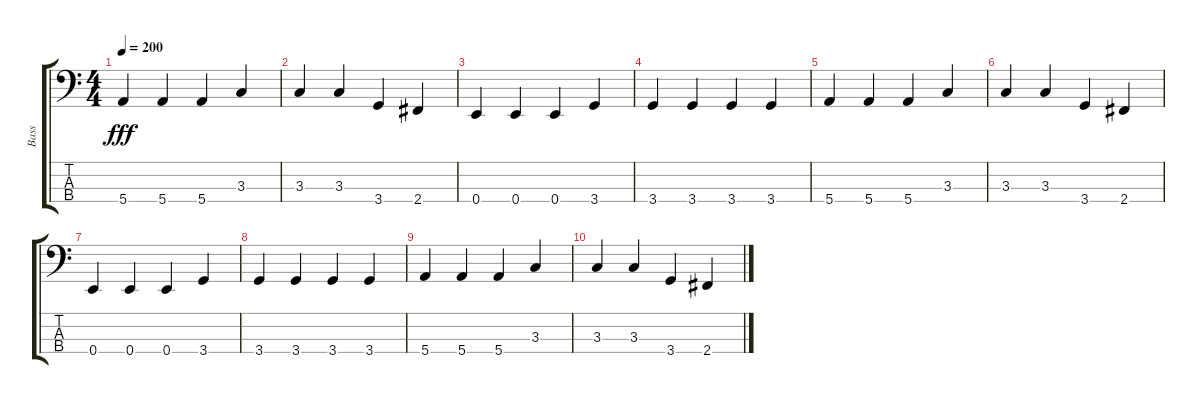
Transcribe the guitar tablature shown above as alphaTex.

\track ("Bass" "Bass") {instrument electricbasspick}
\staff {score tabs}
\tuning (G2 D2 A1 E1) {hide}
\ts (4 4)
\tempo 200
\clef f4
\ks c
5.4.4{dy fff} 5.4.4 5.4.4 3.3.4 |
3.3.4 3.3.4 3.4.4 2.4.4 |
0.4.4 0.4.4 0.4.4 3.4.4 |
3.4.4 3.4.4 3.4.4 3.4.4 |
5.4.4 5.4.4 5.4.4 3.3.4 |
3.3.4 3.3.4 3.4.4 2.4.4 |
0.4.4 0.4.4 0.4.4 3.4.4 |
3.4.4 3.4.4 3.4.4 3.4.4 |
5.4.4 5.4.4 5.4.4 3.3.4 |
3.3.4 3.3.4 3.4.4 2.4.4
